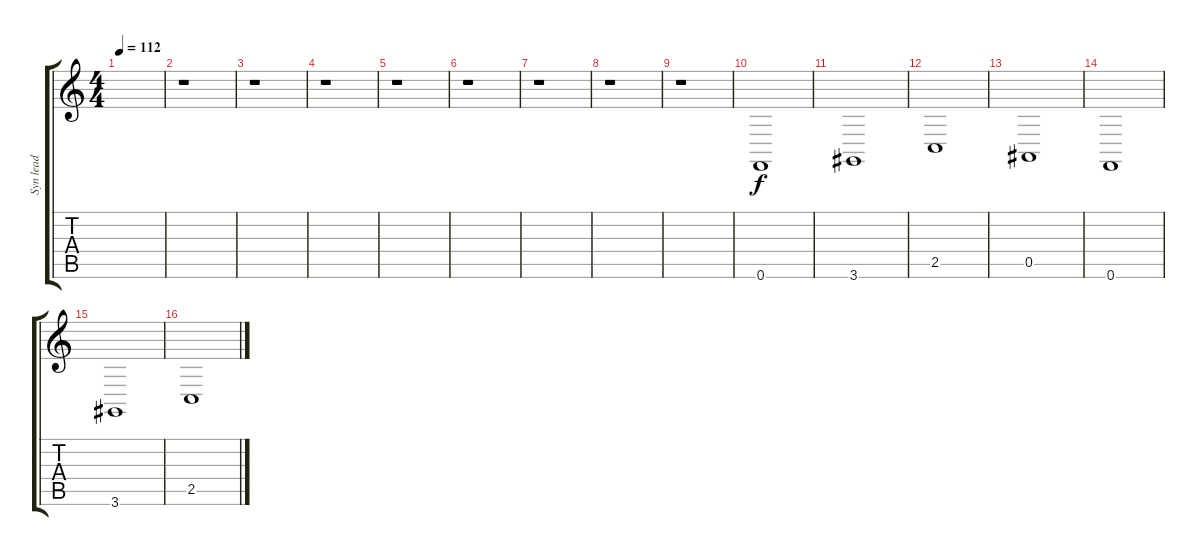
\track ("Syn lead" "Syn lead") {instrument lead2sawtooth}
\staff {score tabs}
\tuning (F4 C4 Ab3 Eb3 Bb2 F2) {hide}
\ts (4 4)
\tempo 112
\clef g2
\ks c
|
r.1 |
r.1 |
r.1 |
r.1 |
r.1 |
r.1 |
r.1 |
r.1 |
0.6.1 |
3.6.1 |
2.5.1 |
0.5.1 |
0.6.1 |
3.6.1 |
2.5.1
